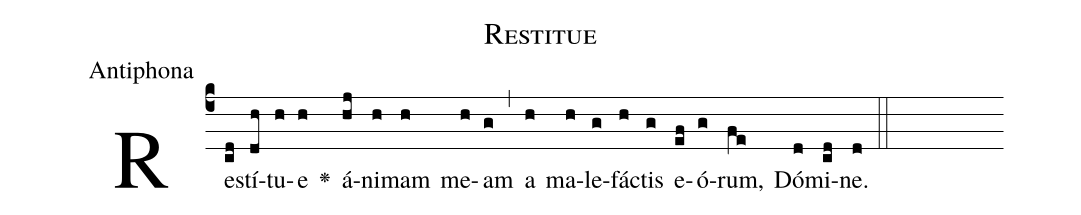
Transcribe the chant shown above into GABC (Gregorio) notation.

name:Restitue;
office-part:Antiphona;
%%
(c4)Re(cd)stí(dh)tu(h)e(h) <v>\greheightstar</v>() á(hj)ni(h)mam(h) me(h)am(g) (,) a(h) ma(h)le(g)fá(h)ctis(g) e(ef)ó(g)rum,(fe) Dó(d)mi(cd)ne.(d) (::)
